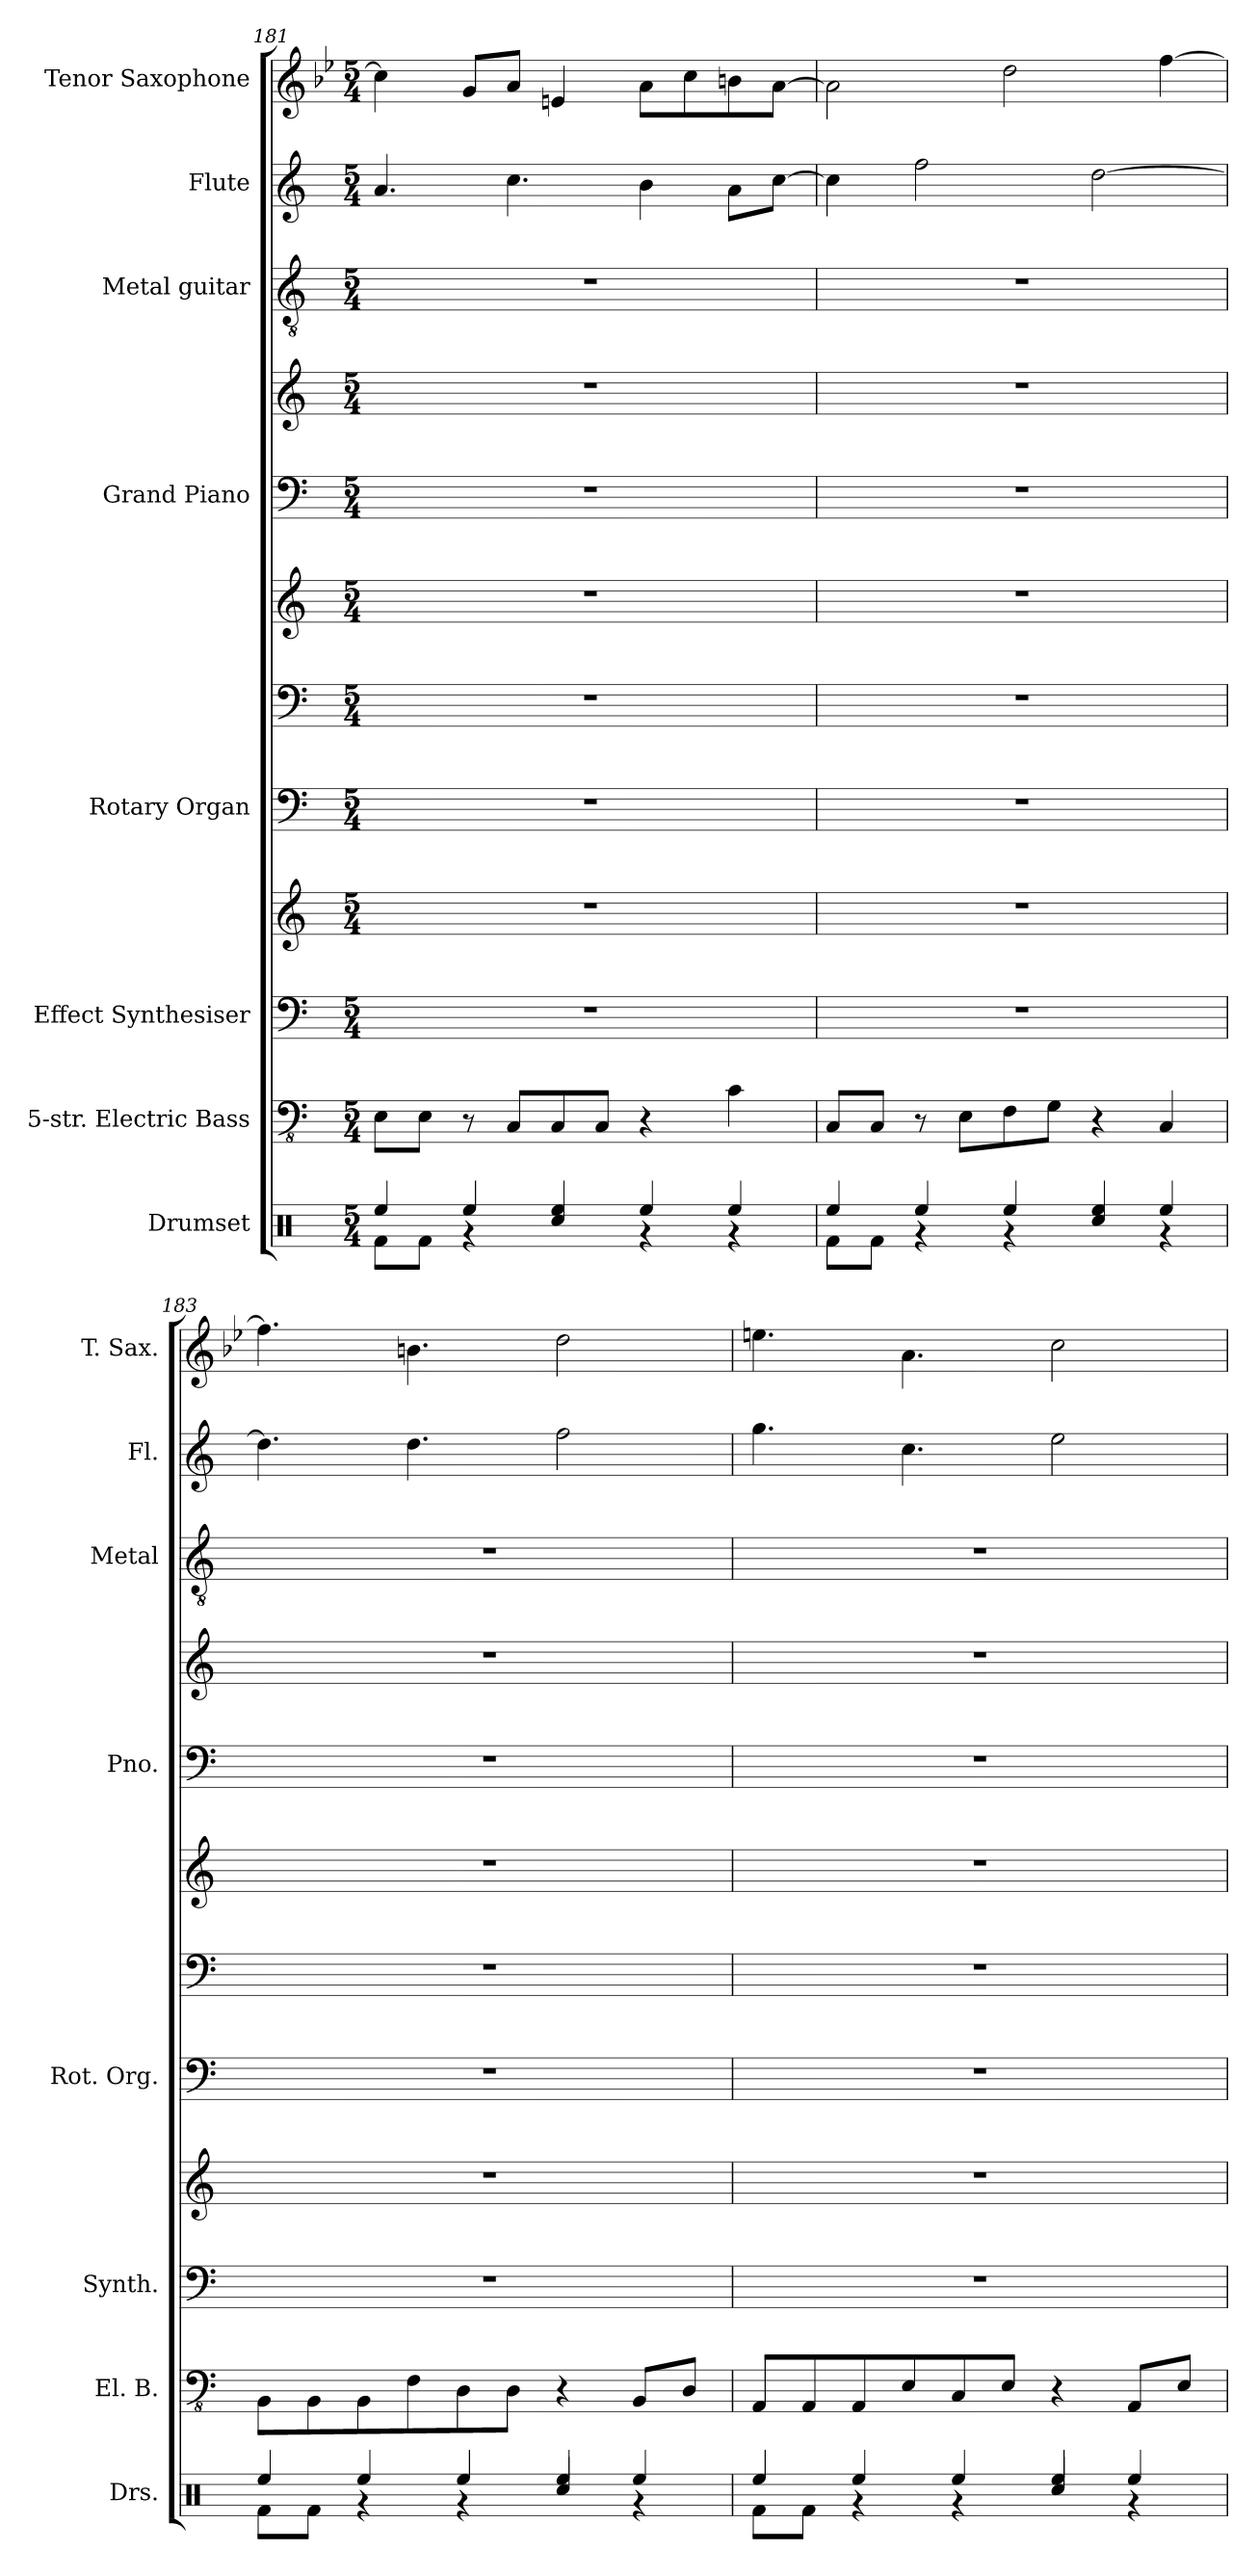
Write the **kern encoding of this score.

**kern	**kern	**kern	**kern	**kern	**kern	**kern	**kern	**kern	**kern	**kern	**kern
*part8	*part7	*part6	*part6	*part5	*part5	*part5	*part4	*part4	*part3	*part2	*part1
*staff12	*staff11	*staff10	*staff9	*staff8	*staff7	*staff6	*staff5	*staff4	*staff3	*staff2	*staff1
*I"Drumset	*I"5-str. Electric Bass	*I"Effect Synthesiser	*	*I"Rotary Organ	*	*	*I"Grand Piano	*	*I"Metal guitar	*I"Flute	*I"Tenor Saxophone
*I'Drs.	*I'El. B.	*I'Synth.	*	*I'Rot. Org.	*	*	*I'Pno.	*	*I'Metal	*I'Fl.	*I'T. Sax.
*clefX	*clefFv4	*clefF4	*clefG2	*clefF4	*clefF4	*clefG2	*clefF4	*clefG2	*clefGv2	*clefG2	*clefG2
*	*	*	*	*	*	*	*	*	*	*	*ITrd8c14
*k[]	*k[]	*k[]	*k[]	*k[]	*k[]	*k[]	*k[]	*k[]	*k[]	*k[]	*k[b-e-]
*M5/4	*M5/4	*M5/4	*M5/4	*M5/4	*M5/4	*M5/4	*M5/4	*M5/4	*M5/4	*M5/4	*M5/4
=181	=181	=181	=181	=181	=181	=181	=181	=181	=181	=181	=181
*^	*	*	*	*	*	*	*	*	*	*	*
4Ree/	8Rf\L	8EE\L	4%5r	4%5r	4%5r	4%5r	4%5r	4%5r	4%5r	4%5r	4.a/	4c\]
.	8Rf\J	8EE\J	.	.	.	.	.	.	.	.	.	.
4Ree/	4r	8r	.	.	.	.	.	.	.	.	.	8G/L
.	.	8CC/L	.	.	.	.	.	.	.	.	4.cc\	8A/J
4Ree/	4Rcc/	8CC/	.	.	.	.	.	.	.	.	.	4En/
.	.	8CC/J	.	.	.	.	.	.	.	.	.	.
4Ree/	4r	4r	.	.	.	.	.	.	.	.	4b\	8A\L
.	.	.	.	.	.	.	.	.	.	.	.	8c\
4Ree/	4r	4C\	.	.	.	.	.	.	.	.	8a\L	8Bn\
.	.	.	.	.	.	.	.	.	.	.	[8cc\J	[8A\J
=182	=182	=182	=182	=182	=182	=182	=182	=182	=182	=182	=182	=182
4Ree/	8Rf\L	8CC/L	4%5r	4%5r	4%5r	4%5r	4%5r	4%5r	4%5r	4%5r	4cc\]	2A\]
.	8Rf\J	8CC/J	.	.	.	.	.	.	.	.	.	.
4Ree/	4r	8r	.	.	.	.	.	.	.	.	2ff\	.
.	.	8EE\L	.	.	.	.	.	.	.	.	.	.
4Ree/	4r	8FF\	.	.	.	.	.	.	.	.	.	2d\
.	.	8GG\J	.	.	.	.	.	.	.	.	.	.
4Ree/	4Rcc/	4r	.	.	.	.	.	.	.	.	[2dd\	.
4Ree/	4r	4CC/	.	.	.	.	.	.	.	.	.	[4f\
=183	=183	=183	=183	=183	=183	=183	=183	=183	=183	=183	=183	=183
4Ree/	8Rf\L	8BBB\L	4%5r	4%5r	4%5r	4%5r	4%5r	4%5r	4%5r	4%5r	4.dd\]	4.f\]
.	8Rf\J	8BBB\	.	.	.	.	.	.	.	.	.	.
4Ree/	4r	8BBB\	.	.	.	.	.	.	.	.	.	.
.	.	8FF\	.	.	.	.	.	.	.	.	4.dd\	4.Bn\
4Ree/	4r	8DD\	.	.	.	.	.	.	.	.	.	.
.	.	8DD\J	.	.	.	.	.	.	.	.	.	.
4Ree/	4Rcc/	4r	.	.	.	.	.	.	.	.	2ff\	2d\
4Ree/	4r	8BBB/L	.	.	.	.	.	.	.	.	.	.
.	.	8DD/J	.	.	.	.	.	.	.	.	.	.
!!LO:PB:g=z
=184	=184	=184	=184	=184	=184	=184	=184	=184	=184	=184	=184	=184
4Ree/	8Rf\L	8AAA/L	4%5r	4%5r	4%5r	4%5r	4%5r	4%5r	4%5r	4%5r	4.gg\	4.en\
.	8Rf\J	8AAA/	.	.	.	.	.	.	.	.	.	.
4Ree/	4r	8AAA/	.	.	.	.	.	.	.	.	.	.
.	.	8EE/	.	.	.	.	.	.	.	.	4.cc\	4.A\
4Ree/	4r	8CC/	.	.	.	.	.	.	.	.	.	.
.	.	8EE/J	.	.	.	.	.	.	.	.	.	.
4Ree/	4Rcc/	4r	.	.	.	.	.	.	.	.	2ee\	2c\
4Ree/	4r	8AAA/L	.	.	.	.	.	.	.	.	.	.
.	.	8EE/J	.	.	.	.	.	.	.	.	.	.
*v	*v	*	*	*	*	*	*	*	*	*	*	*
=	=	=	=	=	=	=	=	=	=	=	=
*-	*-	*-	*-	*-	*-	*-	*-	*-	*-	*-	*-
